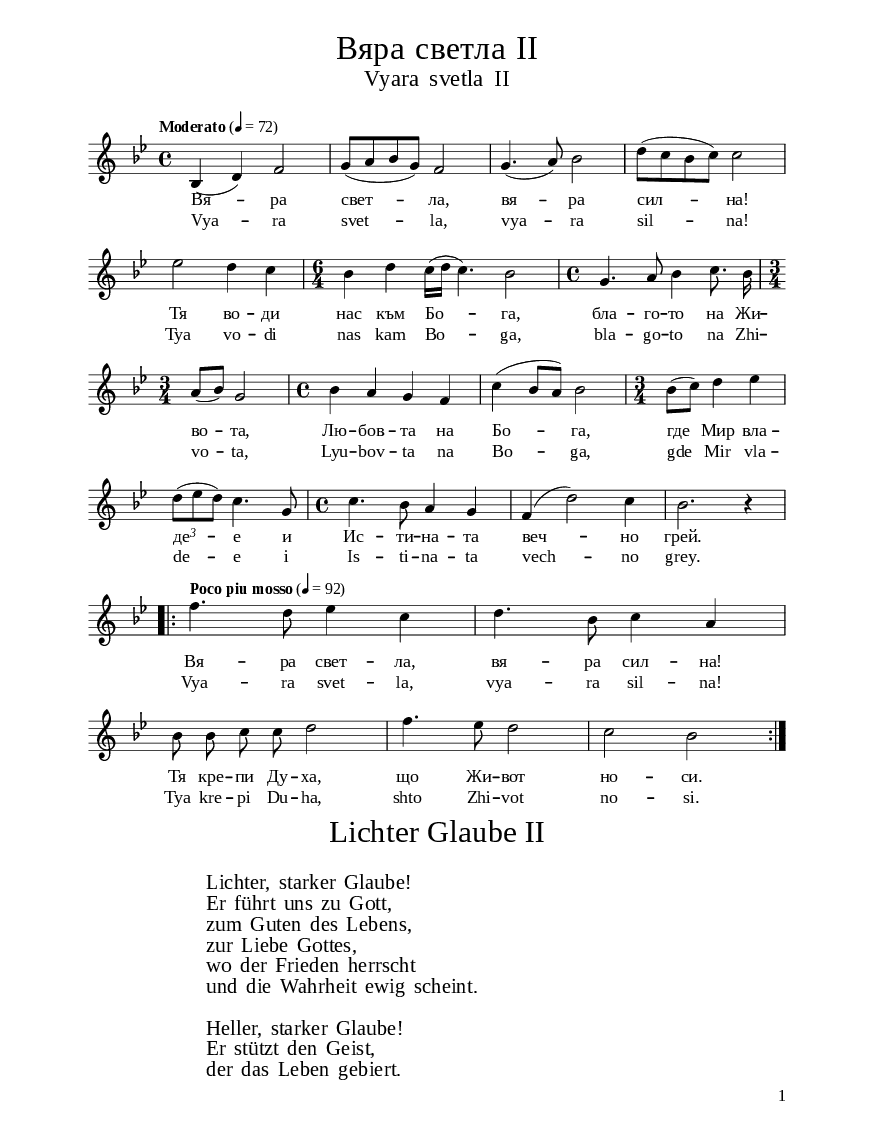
\version "2.20.0"

\paper {
  #(set-paper-size "a5")
}

\bookpart {
  \paper {
    print-all-headers = ##t
    print-page-number = ##t
    print-first-page-number = ##t

    % put page numbers on the bottom
    oddHeaderMarkup = \markup ""
    evenHeaderMarkup = \markup ""
    oddFooterMarkup = \markup
    \fill-line {
      ""
      \on-the-fly #print-page-number-check-first \fromproperty #'page:page-number-string
    }
    evenFooterMarkup = \markup
    \fill-line {
      \on-the-fly #print-page-number-check-first \fromproperty #'page:page-number-string
      ""
    }

    left-margin = 1.5\cm
    right-margin = 1.5\cm
    top-margin = 1.6\cm
    bottom-margin = 1.2\cm
    ragged-bottom = ##t % do not spread the staves to fill the whole vertical space

    % change lyrics and titles font (affects notes also)
    fonts =
    #(make-pango-font-tree
      "Times New Roman"
      "DejaVu Sans"
      "DejaVu Sans Mono"
      (/ (* staff-height pt) 3.6))

    % change distance between staves
    system-system-spacing =
    #'((basic-distance . 12)
       (minimum-distance . 6)
       (padding . 1)
       (stretchability . 12))
  }

  \header {
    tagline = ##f
  }

  \score{
    \layout {
      indent = 0.0\cm % remove first line indentation
      %ragged-last = ##t % do not spread last line to fill the whole space
      \context {
        \Score
        \omit BarNumber %remove bar numbers
      } % context

      \context {
        % change staff size
        \Staff
        fontSize = #+0 % affects notes size only
        \override StaffSymbol #'staff-space = #(magstep -3)
        \override StaffSymbol #'thickness = #0.5
        \override BarLine #'hair-thickness = #1
        %\override StaffSymbol #'ledger-line-thickness = #'(0 . 0)
      }

      \context {
        % adjust space between staff and lyrics and between the two lyric lines
        \Lyrics
        \override VerticalAxisGroup.nonstaff-relatedstaff-spacing = #'((basic-distance . 4.5))
        \override VerticalAxisGroup.nonstaff-nonstaff-spacing = #'((minimum-distance . 2))
      }
    } % layout

    \new Voice \absolute {
      \clef treble
      \key bes \major
      \time 4/4
      \tempo \markup {
        % make tempo note smaller
        \concat {
          "Moderato " \normal-text { "(" }
          \teeny \general-align #Y #DOWN \note #"4" #0.8
          \normal-text { " = 72)" }
        }
      }
      \autoBeamOff
      bes4 (  d'4 )  f'2 | % 2
      g'8 ( [  a'8  bes'8  g'8 ) ]  f'2
      | % 3
      g'4. (  a'8 )  bes'2 | % 4
      d''8 ( [  c''8  bes'8  c''8 ) ]
      c''2 \break | % 5
      es''2  d''4  c''4 | % 6
      \time 6/4  | % 6
      bes'4  d''4  c''16 ( [  d''16 ]
      c''4. )  bes'2 | % 7
      \time 4/4  | % 7
      g'4.  a'8  bes'4  c''8.
      bes'16 \break | % 8
      \time 3/4  | % 8
      a'8 ( [  bes'8 ) ]  g'2 | % 9
      \time 4/4  | % 9
      bes'4  a'4  g'4  f'4 |
      \barNumberCheck #10
      c''4 (  bes'8 [  a'8 ) ]  bes'2 | % 11
      \time 3/4  | % 11
      bes'8 ( [  c''8 ) ]  d''4  es''4
      \break | % 12
      \times 2/3  {
        d''8 ( [  es''8  d''8 ) ]
      }
      c''4.  g'8 | % 13
      \time 4/4  | % 13
      c''4.  bes'8  a'4  g'4 | % 14
      f'4 (  d''2 )  c''4 | % 15
      bes'2. r4 \break
      \repeat volta 2 {
        | % 16
           \tempo \markup {
        % make tempo note smaller
        \concat {
          "Poco piu mosso" \normal-text { " (" }
          \teeny \general-align #Y #DOWN \note #"4" #0.8
          \normal-text { " = 92)" }
        }
      } | % 16
        f''4.  d''8  es''4  c''4 | % 17
        d''4.  bes'8  c''4  a'4 \break | % 18
        bes'8  bes'8  c''8  c''8
        d''2 | % 19
        f''4.  es''8  d''2 |
        c''2  bes'2
      }
    }

    \addlyrics {
      Вя -- ра свет --   ла,
      вя -- ра сил --   на!
      Тя во -- ди нас към Бо --
      га, бла -- го -- то на Жи -- во
      -- та, Лю -- бов -- та на Бо --
      га, где  Мир вла -- де --
      е и Ис -- ти -- на -- та веч
      -- но грей. Вя -- ра свет -- ла,
      вя -- ра сил -- на! Тя кре -- пи
      Ду -- ха, що Жи -- вот но -- си.}
      \addlyrics {
        Vya -- ra svet --   la,
        vya -- ra sil --   na!
        Tya vo -- di nas kam Bo --
        ga, bla -- go -- to na Zhi -- vo
        -- ta, Lyu -- bov -- ta na Bo --
        ga, gde  Mir vla -- de --
        e i Is -- ti -- na -- ta vech
        -- no grey. Vya -- ra svet -- la,
        vya -- ra sil -- na! Tya kre -- pi
        Du -- ha, shto Zhi -- vot no -- si.}

        \header {
          title = \markup \column \normal-text \fontsize #2.5 {
            \center-align
            \line { Вяра светла II }
            \vspace #-0.6
            \center-align
            \line \fontsize #-3 { Vyara svetla II }
            \vspace #-0.8
            \center-align
            \line \fontsize #-3 { " " }
          }
        }

        \midi{}

      } % score



      % include foreign translation(s) of the song
      \version "2.20.0"

\markup \fill-line { \fontsize #6 "Lichter Glaube II" }
\markup \null
\markup \null
\markup \fontsize #+2.5 {
  \hspace #10
  \override #'(baseline-skip . 2)

  \column {
    \line { " " }

\line { " "Lichter, starker Glaube!}

\line { " "Er führt uns zu Gott, }

\line { " "zum Guten des Lebens,}

\line { " "zur Liebe Gottes,}

\line { " "wo der Frieden herrscht }

\line { " "und die Wahrheit ewig scheint.}
\line { " " }

\line { " "Heller, starker Glaube!}

\line { " "Er stützt den Geist, }

\line { " "der das Leben gebiert.}

  }
}


    } % bookpart
